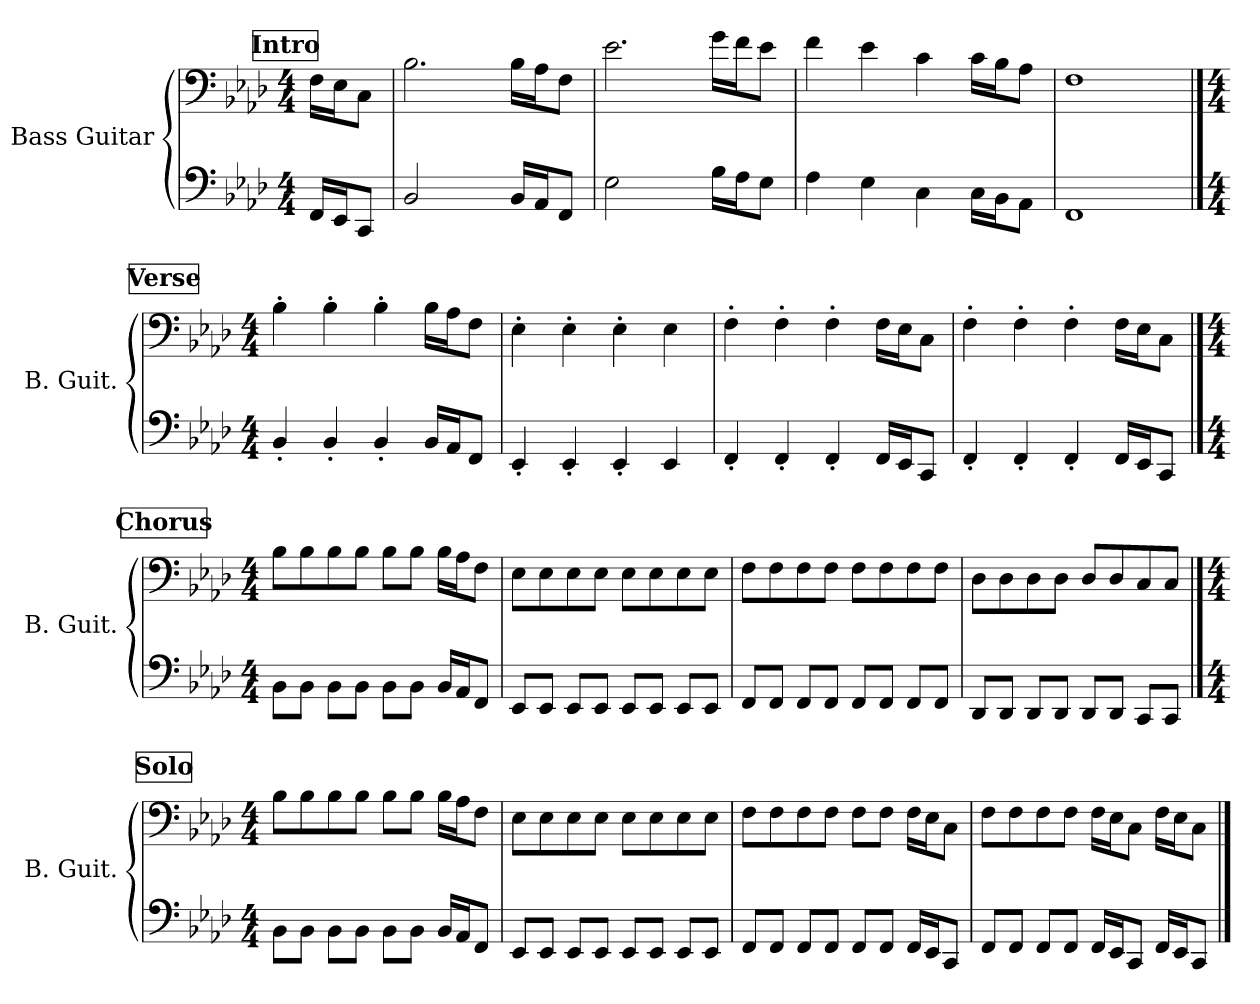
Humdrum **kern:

**kern	**kern
*part1	*part1
*staff2	*staff1
*I"Bass Guitar	*
*I'B. Guit.	*
*stria4	*
*	*clefF4
*ITrd7c12	*ITrd7c12
*k[b-e-a-d-]	*k[b-e-a-d-]
*M4/4	*M4/4
*MM90	*MM90
!!LO:REH:place=s1:a:B:fs=14:t=Intro
=	=
16FFFLL	16FF\LL
16EEE-J	16EE-\J
8CCCJ	8CC\J
=1	=1
!LO:N:vis=2	!
2.BBB-	2.BB-\
16BBB-LL	16BB-\LL
16AAA-J	16AA-\J
8FFFJ	8FF\J
=2	=2
!LO:N:vis=2	!
2.EE-	2.E-\
16GGLL	16G\LL
16FFJ	16F\J
8EE-J	8E-\J
=3	=3
4FF	4F\
4EE-	4E-\
4CC	4C\
16CCLL	16C\LL
16BBB-J	16BB-\J
8AAA-J	8AA-\J
=4	=4
1FFF	1FF
!!LO:LB:g=z
!!LO:REH:place=s1:a:B:fs=14:t=Verse
==1	==1
*stria4	*
*M4/4	*M4/4
4BBB-'	4BB-'\
4BBB-'	4BB-'\
4BBB-'	4BB-'\
16BBB-LL	16BB-\LL
16AAA-J	16AA-\J
8FFFJ	8FF\J
=2	=2
4EEE-'	4EE-'\
4EEE-'	4EE-'\
4EEE-'	4EE-'\
4EEE-	4EE-\
=3	=3
4FFF'	4FF'\
4FFF'	4FF'\
4FFF'	4FF'\
16FFFLL	16FF\LL
16EEE-J	16EE-\J
8CCCJ	8CC\J
=4	=4
4FFF'	4FF'\
4FFF'	4FF'\
4FFF'	4FF'\
16FFFLL	16FF\LL
16EEE-J	16EE-\J
8CCCJ	8CC\J
!!LO:LB:g=z
!!LO:REH:place=s1:a:B:fs=14:t=Chorus
==1	==1
*stria4	*
*M4/4	*M4/4
8BBB-L	8BB-\L
8BBB-J	8BB-\
8BBB-L	8BB-\
8BBB-J	8BB-\J
8BBB-L	8BB-\L
8BBB-J	8BB-\J
16BBB-LL	16BB-\LL
16AAA-J	16AA-\J
8FFFJ	8FF\J
=2	=2
8EEE-L	8EE-\L
8EEE-J	8EE-\
8EEE-L	8EE-\
8EEE-J	8EE-\J
8EEE-L	8EE-\L
8EEE-J	8EE-\
8EEE-L	8EE-\
8EEE-J	8EE-\J
=3	=3
8FFFL	8FF\L
8FFFJ	8FF\
8FFFL	8FF\
8FFFJ	8FF\J
8FFFL	8FF\L
8FFFJ	8FF\
8FFFL	8FF\
8FFFJ	8FF\J
=4	=4
8DDD-L	8DD-\L
8DDD-J	8DD-\
8DDD-L	8DD-\
8DDD-J	8DD-\J
8DDD-L	8DD-/L
8DDD-J	8DD-/
8CCCL	8CC/
8CCCJ	8CC/J
!!LO:LB:g=z
!!LO:REH:place=s1:a:B:fs=14:t=Solo
==1	==1
*stria4	*
*M4/4	*M4/4
8BBB-L	8BB-\L
8BBB-J	8BB-\
8BBB-L	8BB-\
8BBB-J	8BB-\J
8BBB-L	8BB-\L
8BBB-J	8BB-\J
16BBB-LL	16BB-\LL
16AAA-J	16AA-\J
8FFFJ	8FF\J
=2	=2
8EEE-L	8EE-\L
8EEE-J	8EE-\
8EEE-L	8EE-\
8EEE-J	8EE-\J
8EEE-L	8EE-\L
8EEE-J	8EE-\
8EEE-L	8EE-\
8EEE-J	8EE-\J
=3	=3
8FFFL	8FF\L
8FFFJ	8FF\
8FFFL	8FF\
8FFFJ	8FF\J
8FFFL	8FF\L
8FFFJ	8FF\J
16FFFLL	16FF\LL
16EEE-J	16EE-\J
8CCCJ	8CC\J
=4	=4
8FFFL	8FF\L
8FFFJ	8FF\
8FFFL	8FF\
8FFFJ	8FF\J
16FFFLL	16FF\LL
16EEE-J	16EE-\J
8CCCJ	8CC\J
16FFFLL	16FF\LL
16EEE-J	16EE-\J
8CCCJ	8CC\J
==	==
*-	*-
